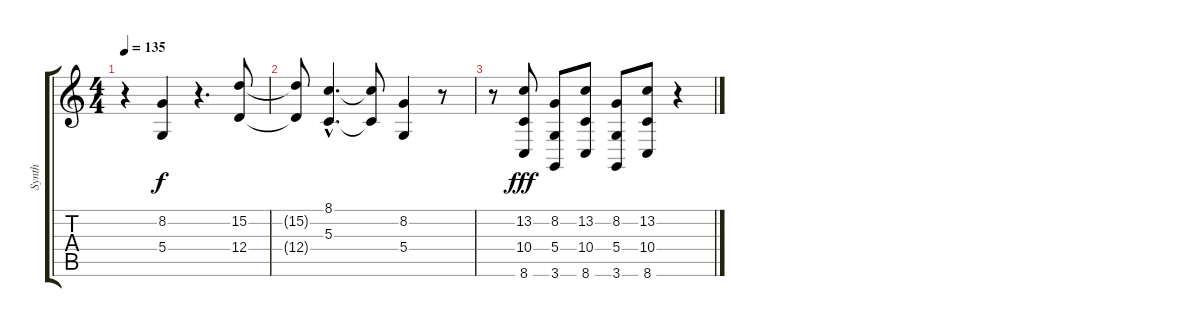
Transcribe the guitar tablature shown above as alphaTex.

\track ("Synth" "Synth") {instrument orchestrahit}
\staff {score tabs}
\tuning (E4 B3 G3 D3 A2 E2) {hide}
\ts (4 4)
\tempo 135
\clef g2
\ks c
r.4{dy f} (8.2 5.4).4 r.4{d} (15.2 12.4).8 |
(15.2{t} 12.4{t}).8 (8.1{hac} 5.3{hac}).4{d} (8.1{t} 5.3{t}).8 (8.2 5.4).4 r.8 |
r.8 (13.2 10.4 8.6).8{dy fff} (8.2 5.4 3.6).8 (13.2 10.4 8.6).8 (8.2 5.4 3.6).8 (13.2 10.4 8.6).8 r.4
